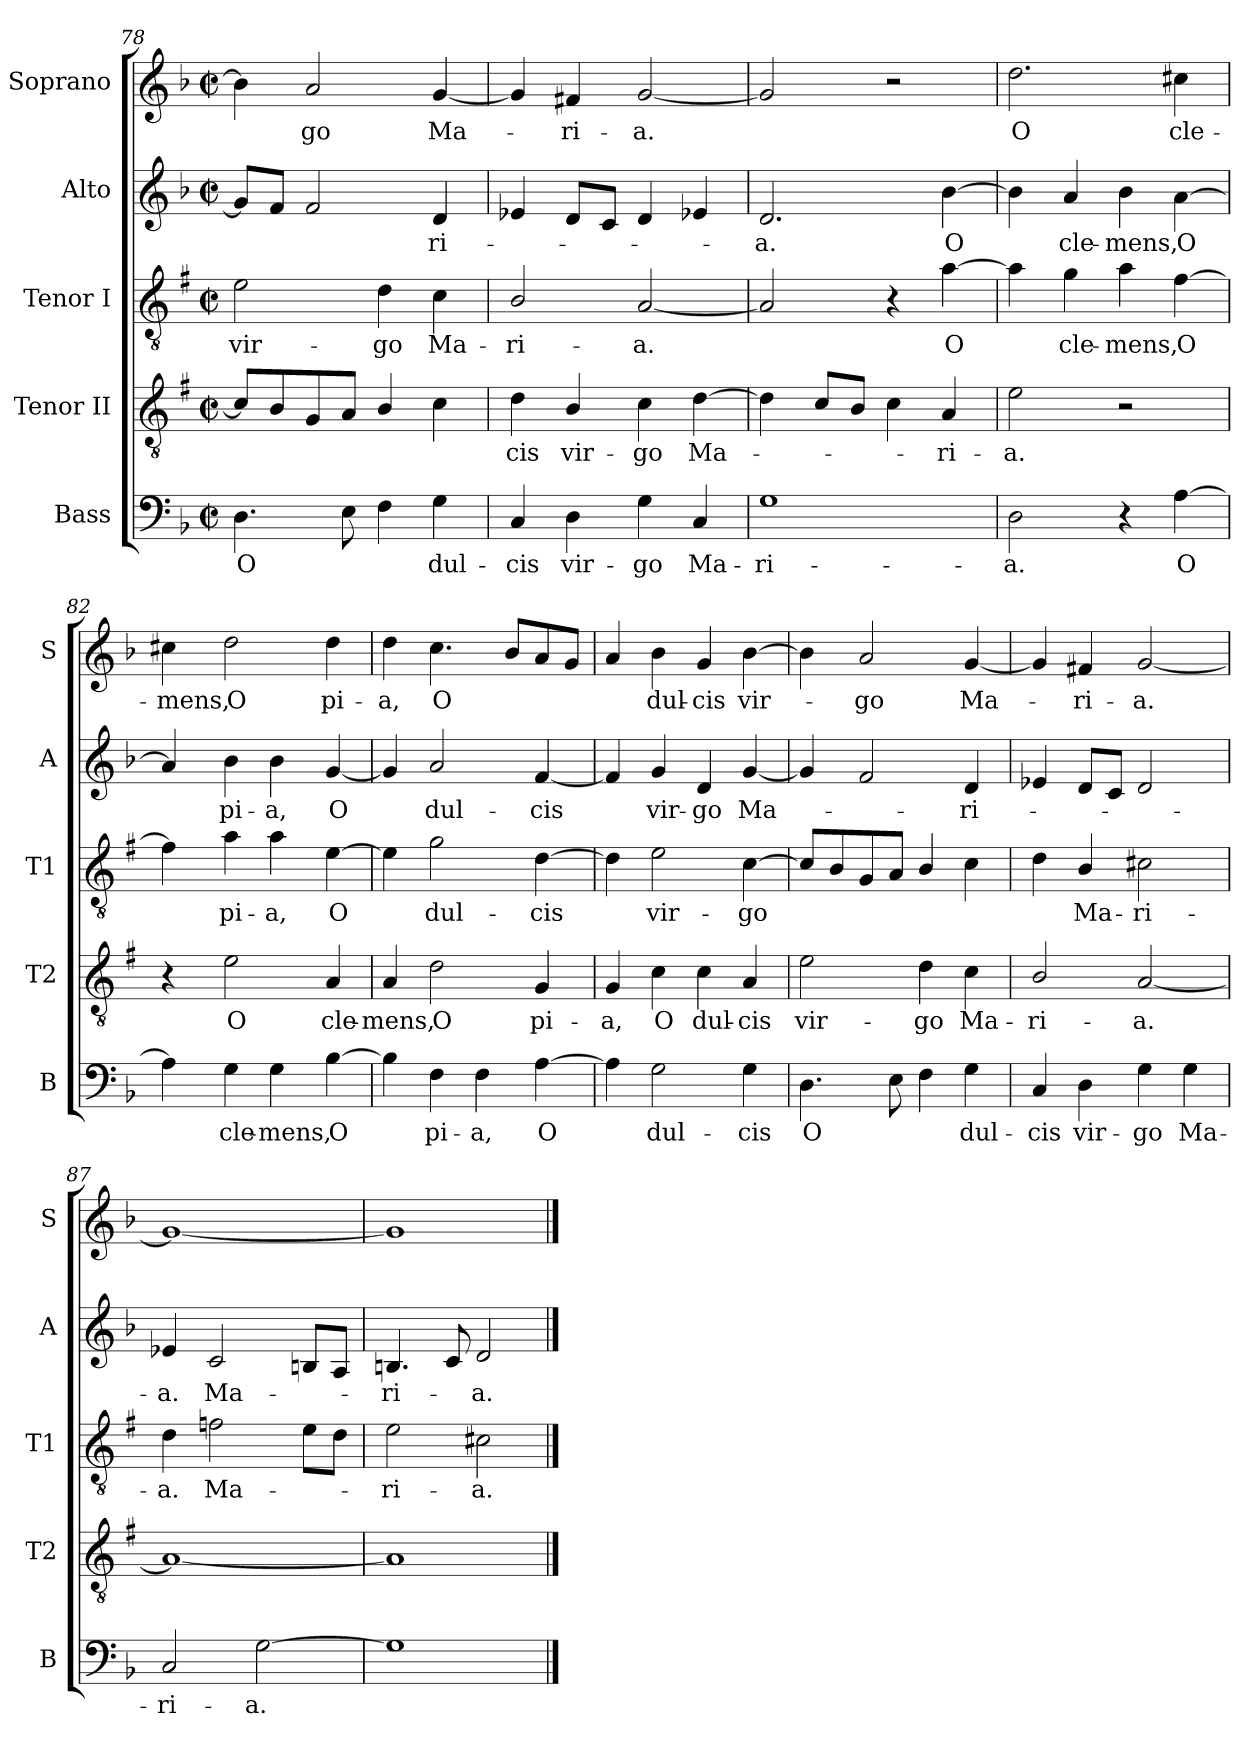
**kern	**text	**kern	**text	**kern	**text	**kern	**text	**kern	**text
*part5	*part5	*part4	*part4	*part3	*part3	*part2	*part2	*part1	*part1
*staff5	*staff5	*staff4	*staff4	*staff3	*staff3	*staff2	*staff2	*staff1	*staff1
*I"Bass	*	*I"Tenor II	*	*I"Tenor I	*	*I"Alto	*	*I"Soprano	*
*I'B	*	*I'T2	*	*I'T1	*	*I'A	*	*I'S	*
!!LO:LB:g=z
*clefF4	*	*clefGv2	*	*clefGv2	*	*clefG2	*	*clefG2	*
*	*	*ITrd1c2	*	*ITrd1c2	*	*	*	*	*
*k[b-]	*	*k[b-]	*	*k[b-]	*	*k[b-]	*	*k[b-]	*
*F:	*	*F:	*	*F:	*	*F:	*	*F:	*
*M2/2	*	*M2/2	*	*M2/2	*	*M2/2	*	*M2/2	*
*met(c|)	*	*met(c|)	*	*met(c|)	*	*met(c|)	*	*met(c|)	*
=78	=78	=78	=78	=78	=78	=78	=78	=78	=78
4.D\	O	8B-/L]	.	2d\	vir-	8g/L]	.	4b-\]	.
.	.	8A/	.	.	.	8f/J	.	.	.
.	.	8F/	.	.	.	2f/	.	2a/	-go
8E\	.	8G/J	.	.	.	.	.	.	.
4F\	.	4A/	.	4c\	-go	.	.	.	.
4G\	dul-	4B-\	.	4B-\	Ma-	4d/	-ri-	[4g/	Ma-
=79	=79	=79	=79	=79	=79	=79	=79	=79	=79
4C/	-cis	4c\	-cis	2A/	-ri-	4e-X/	.	4g/]	.
4D\	vir-	4A/	vir-	.	.	8d/L	.	4f#X/	-ri-
.	.	.	.	.	.	8c/J	.	.	.
4G\	-go	4B-\	-go	[2G/	-a.	4d/	.	[2g/	-a.
4C/	Ma-	[4c\	Ma-	.	.	4e-X/	.	.	.
=80	=80	=80	=80	=80	=80	=80	=80	=80	=80
1G	-ri-	4c\]	.	2G/]	.	2.d/	-a.	2g/]	.
.	.	8B-/L	.	.	.	.	.	.	.
.	.	8A/J	.	.	.	.	.	.	.
.	.	4B-\	.	4r	.	.	.	2r	.
.	.	4G/	-ri-	[4g\	O	[4b-\	O	.	.
=81	=81	=81	=81	=81	=81	=81	=81	=81	=81
2D\	-a.	2d\	-a.	4g\]	.	4b-\]	.	2.dd\	O
.	.	.	.	4f\	cle-	4a/	cle-	.	.
4r	.	2r	.	4g\	-mens,	4b-\	-mens,	.	.
[4A\	O	.	.	[4e\	O	[4a\	O	4cc#X\	cle-
=82	=82	=82	=82	=82	=82	=82	=82	=82	=82
4A\]	.	4r	.	4e\]	.	4a/]	.	4cc#X\	mens,
4G\	cle-	2d\	O	4g\	pi-	4b-\	pi-	2dd\	O
4G\	-mens,	.	.	4g\	-a,	4b-\	-a,	.	.
[4B-\	O	4G/	cle-	[4d\	O	[4g/	O	4dd\	pi-
=83	=83	=83	=83	=83	=83	=83	=83	=83	=83
4B-\]	.	4G/	-mens,	4d\]	.	4g/]	.	4dd\	-a,
4F\	pi-	2c\	O	2f\	dul-	2a/	dul-	4.cc\	O
4F\	-a,	.	.	.	.	.	.	.	.
.	.	.	.	.	.	.	.	8b-/L	.
[4A\	O	4F/	pi-	[4c\	-cis	[4f/	-cis	8a/	.
.	.	.	.	.	.	.	.	8g/J	.
!!LO:PB:g=z
=84	=84	=84	=84	=84	=84	=84	=84	=84	=84
4A\]	.	4F/	-a,	4c\]	.	4f/]	.	4a/	.
2G\	dul-	4B-\	O	2d\	vir-	4g/	vir-	4b-\	dul-
.	.	4B-\	dul-	.	.	4d/	-go	4g/	-cis
4G\	-cis	4G/	-cis	[4B-\	-go	[4g/	Ma-	[4b-\	vir-
=85	=85	=85	=85	=85	=85	=85	=85	=85	=85
4.D\	O	2d\	vir-	8B-/L]	.	4g/]	.	4b-\]	.
.	.	.	.	8A/	.	.	.	.	.
.	.	.	.	8F/	.	2f/	.	2a/	-go
8E\	.	.	.	8G/J	.	.	.	.	.
4F\	.	4c\	-go	4A/	.	.	.	.	.
4G\	dul-	4B-\	Ma-	4B-\	.	4d/	-ri-	[4g/	Ma-
=86	=86	=86	=86	=86	=86	=86	=86	=86	=86
4C/	-cis	2A/	-ri-	4c\	.	4e-X/	.	4g/]	.
4D\	vir-	.	.	4A/	Ma-	8d/L	.	4f#X/	-ri-
.	.	.	.	.	.	8c/J	.	.	.
4G\	-go	[2G/	-a.	2Bn\	-ri-	2d/	.	[2g/	-a.
4G\	Ma-	.	.	.	.	.	.	.	.
=87	=87	=87	=87	=87	=87	=87	=87	=87	=87
2C/	-ri-	1G_	.	4c\	-a.	4e-X/	-a.	1g_	.
.	.	.	.	2e-X\	Ma-	2c/	Ma-	.	.
[2G\	-a.	.	.	.	.	.	.	.	.
.	.	.	.	8d\L	.	8Bn/L	.	.	.
.	.	.	.	8c\J	.	8A/J	.	.	.
=88	=88	=88	=88	=88	=88	=88	=88	=88	=88
1G]	.	1G]	.	2d\	-ri-	4.Bn/	-ri-	1g]	.
.	.	.	.	.	.	8c/	.	.	.
.	.	.	.	2Bn\	-a.	2d/	-a.	.	.
==	==	==	==	==	==	==	==	==	==
*-	*-	*-	*-	*-	*-	*-	*-	*-	*-
